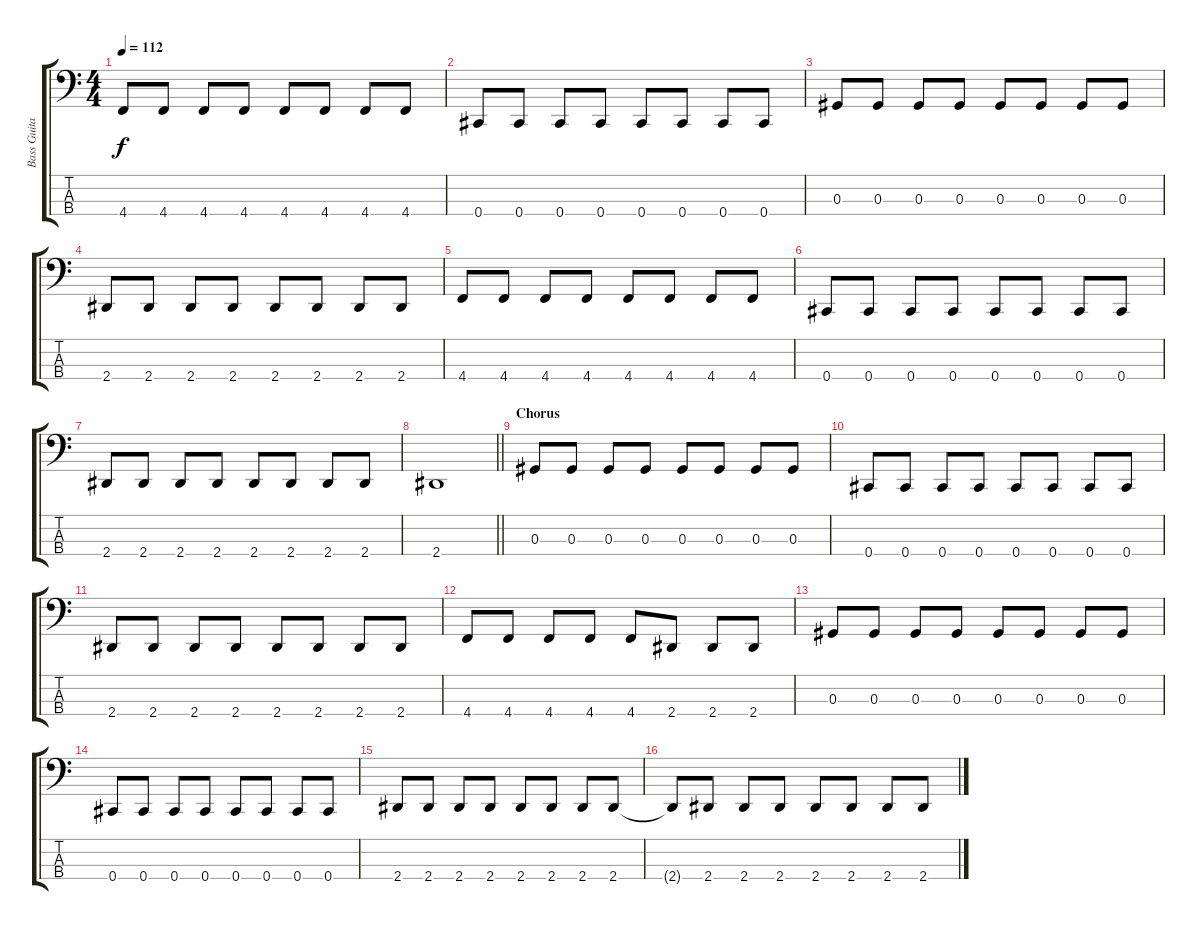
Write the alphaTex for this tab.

\track ("Bass Guitar" "Bass Guita") {instrument electricbassfinger}
\staff {score tabs}
\tuning (Gb2 Db2 Ab1 Db1) {hide}
\ts (4 4)
\tempo 112
\clef f4
\ks c
4.4.8{dy f} 4.4.8 4.4.8 4.4.8 4.4.8 4.4.8 4.4.8 4.4.8 |
0.4.8 0.4.8 0.4.8 0.4.8 0.4.8 0.4.8 0.4.8 0.4.8 |
0.3.8 0.3.8 0.3.8 0.3.8 0.3.8 0.3.8 0.3.8 0.3.8 |
2.4.8 2.4.8 2.4.8 2.4.8 2.4.8 2.4.8 2.4.8 2.4.8 |
4.4.8 4.4.8 4.4.8 4.4.8 4.4.8 4.4.8 4.4.8 4.4.8 |
0.4.8 0.4.8 0.4.8 0.4.8 0.4.8 0.4.8 0.4.8 0.4.8 |
2.4.8 2.4.8 2.4.8 2.4.8 2.4.8 2.4.8 2.4.8 2.4.8 |
\barLineRight lightlight
2.4.1 |
\section ("" "Chorus")
0.3.8 0.3.8 0.3.8 0.3.8 0.3.8 0.3.8 0.3.8 0.3.8 |
0.4.8 0.4.8 0.4.8 0.4.8 0.4.8 0.4.8 0.4.8 0.4.8 |
2.4.8 2.4.8 2.4.8 2.4.8 2.4.8 2.4.8 2.4.8 2.4.8 |
4.4.8 4.4.8 4.4.8 4.4.8 4.4.8 2.4.8 2.4.8 2.4.8 |
0.3.8 0.3.8 0.3.8 0.3.8 0.3.8 0.3.8 0.3.8 0.3.8 |
0.4.8 0.4.8 0.4.8 0.4.8 0.4.8 0.4.8 0.4.8 0.4.8 |
2.4.8 2.4.8 2.4.8 2.4.8 2.4.8 2.4.8 2.4.8 2.4.8 |
2.4{t}.8 2.4.8 2.4.8 2.4.8 2.4.8 2.4.8 2.4.8 2.4.8
